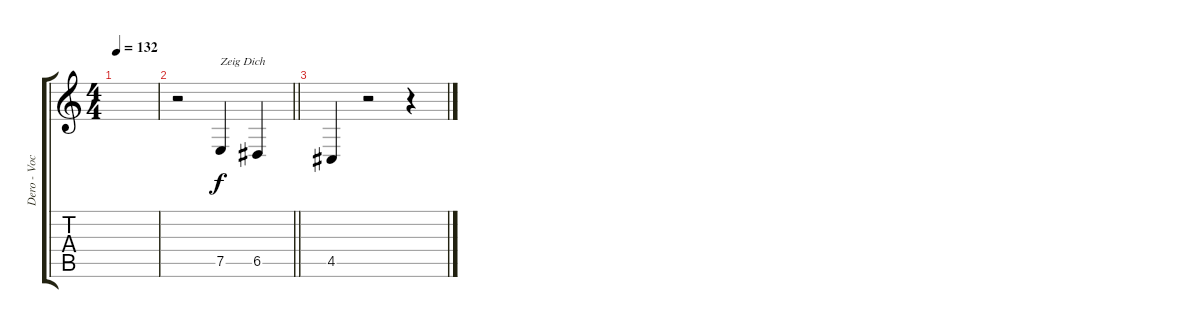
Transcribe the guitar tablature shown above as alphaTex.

\track ("Dero - Vocals" "Dero - Voc") {instrument baritonesax}
\staff {score tabs}
\tuning (E4 B3 G3 D3 A2 E2) {hide}
\ts (4 4)
\tempo 132
\clef g2
\ks c
|
\barLineRight lightlight
r.2 7.5.4{txt "Zeig Dich "} 6.5.4 |
4.5.4 r.2 r.4
